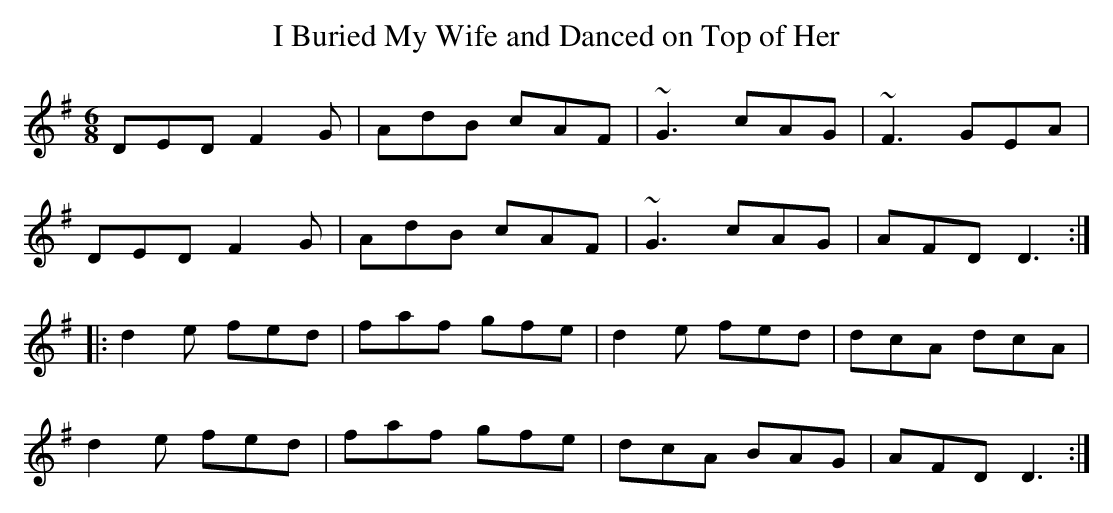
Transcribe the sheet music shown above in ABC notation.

X:1
T:I Buried My Wife and Danced on Top of Her
M:6/8
L:1/8
K:Dmix
DED F2G|AdB cAF|~G3 cAG|~F3 GEA|!
DED F2G|AdB cAF|~G3 cAG|AFD D3:|!
|:d2e fed|faf gfe|d2e fed|dcA dcA|!
d2e fed|faf gfe|dcA BAG|AFD D3:|!
